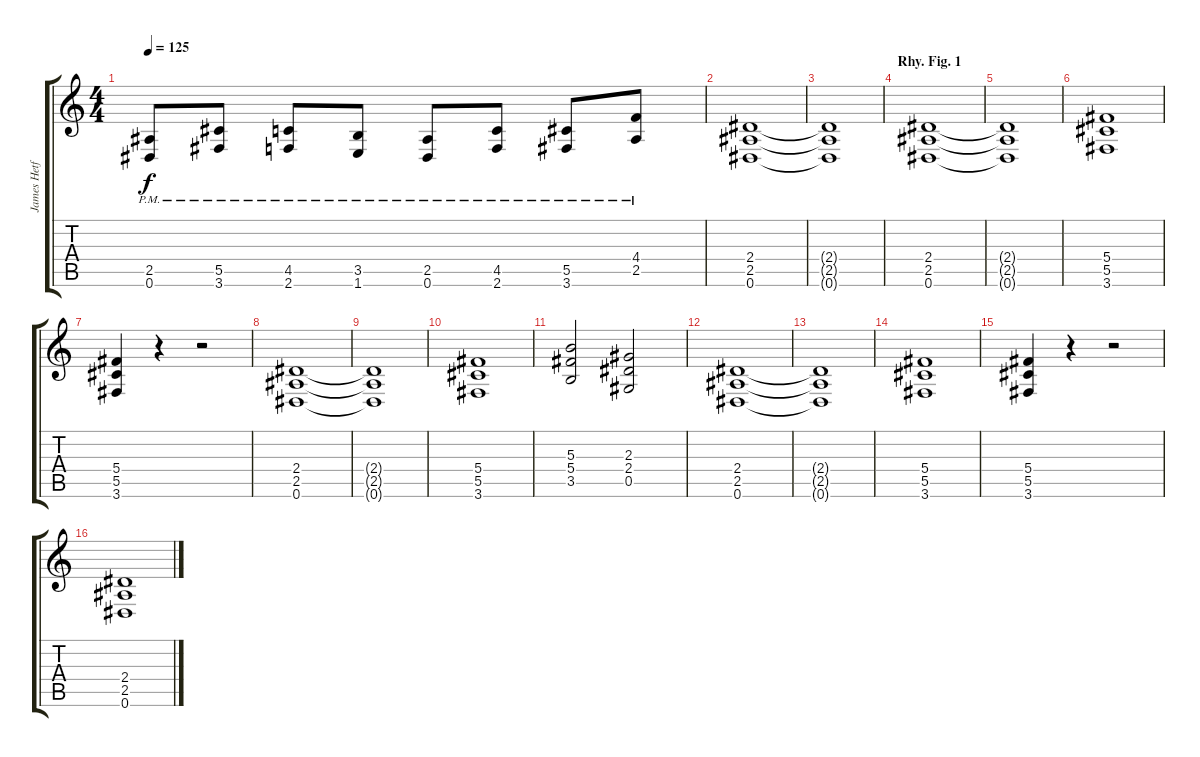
\track ("James Hetfield (Guitar)" "James Hetf") {instrument distortionguitar}
\staff {score tabs}
\tuning (Eb4 Bb3 Gb3 Db3 Ab2 Eb2) {hide}
\ts (4 4)
\tempo 125
\clef g2
\ks c
(2.5{pm} 0.6{pm}).8{dy f} (5.5{pm} 3.6{pm}).8 (4.5{pm} 2.6{pm}).8 (3.5{pm} 1.6{pm}).8 (2.5{pm} 0.6{pm}).8 (4.5{pm} 2.6{pm}).8 (5.5{pm} 3.6{pm}).8 (4.4{pm} 2.5{pm}).8 |
(2.4 2.5 0.6).1 |
(2.4{t} 2.5{t} 0.6{t}).1 |
\section ("" "Rhy. Fig. 1")
(2.4 2.5 0.6).1 |
(2.4{t} 2.5{t} 0.6{t}).1 |
(5.4 5.5 3.6).1 |
(5.4 5.5 3.6).4 r.4 r.2 |
(2.4 2.5 0.6).1 |
(2.4{t} 2.5{t} 0.6{t}).1 |
(5.4 5.5 3.6).1 |
(5.3 5.4 3.5).2 (2.3 2.4 0.5).2 |
(2.4 2.5 0.6).1 |
(2.4{t} 2.5{t} 0.6{t}).1 |
(5.4 5.5 3.6).1 |
(5.4 5.5 3.6).4 r.4 r.2 |
(2.4 2.5 0.6).1
